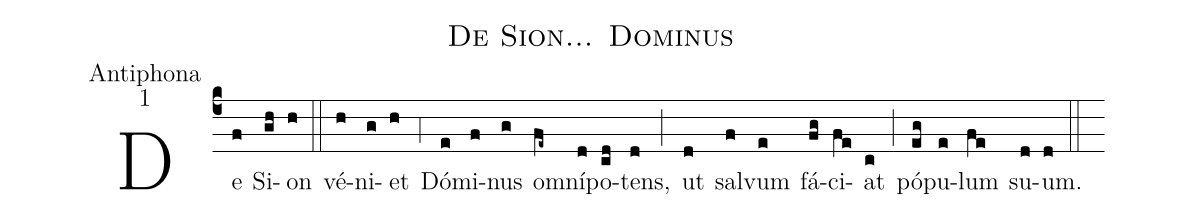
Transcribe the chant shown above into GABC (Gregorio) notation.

name:De Sion... Dominus;
office-part:Antiphona;
mode:1;
%%
(c4) De(f) Si(gh)on(h) (::)
vé(h)ni(g)et(h) (,4) Dó(e)mi(f)nus(g) o(fe~)mní(d)po(cd)tens,(d) (;) ut(d) sal(f)vum(e) fá(fg)ci(fe)at(c) (;) pó(eg)pu(e)lum(fe) su(d)um.(d) (::)
